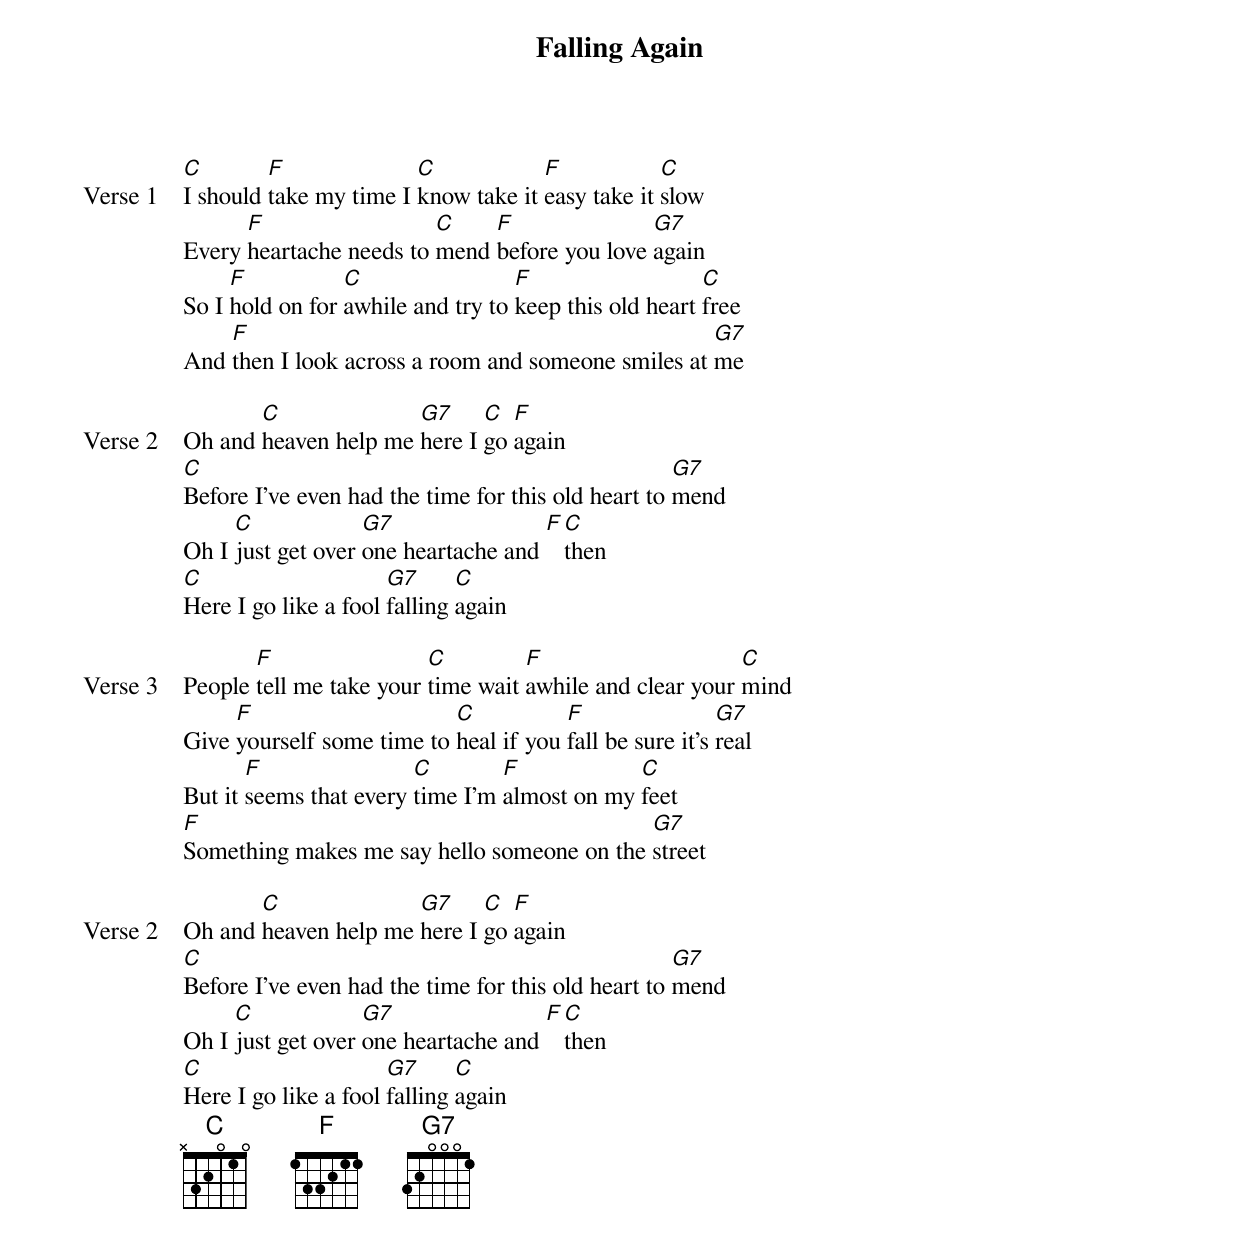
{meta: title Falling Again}
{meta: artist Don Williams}
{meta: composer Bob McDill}
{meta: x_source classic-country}
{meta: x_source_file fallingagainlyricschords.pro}
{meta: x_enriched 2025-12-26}

{start_of_verse: Verse 1}
[C]I should [F]take my time I [C]know take it [F]easy take it [C]slow
Every [F]heartache needs to [C]mend [F]before you love [G7]again
So I [F]hold on for [C]awhile and try to [F]keep this old heart [C]free
And [F]then I look across a room and someone smiles at [G7]me
{end_of_verse}

{start_of_verse: Verse 2}
Oh and [C]heaven help me [G7]here I [C]go [F]again
[C]Before I've even had the time for this old heart to [G7]mend
Oh I [C]just get over [G7]one heartache and [F][C]then
[C]Here I go like a fool [G7]falling [C]again
{end_of_verse}

{start_of_verse: Verse 3}
People [F]tell me take your [C]time wait [F]awhile and clear your [C]mind
Give [F]yourself some time to [C]heal if you [F]fall be sure it's [G7]real
But it [F]seems that every [C]time I'm [F]almost on my [C]feet
[F]Something makes me say hello someone on the [G7]street
{end_of_verse}

{start_of_verse: Verse 2}
Oh and [C]heaven help me [G7]here I [C]go [F]again
[C]Before I've even had the time for this old heart to [G7]mend
Oh I [C]just get over [G7]one heartache and [F][C]then
[C]Here I go like a fool [G7]falling [C]again
{end_of_verse}
